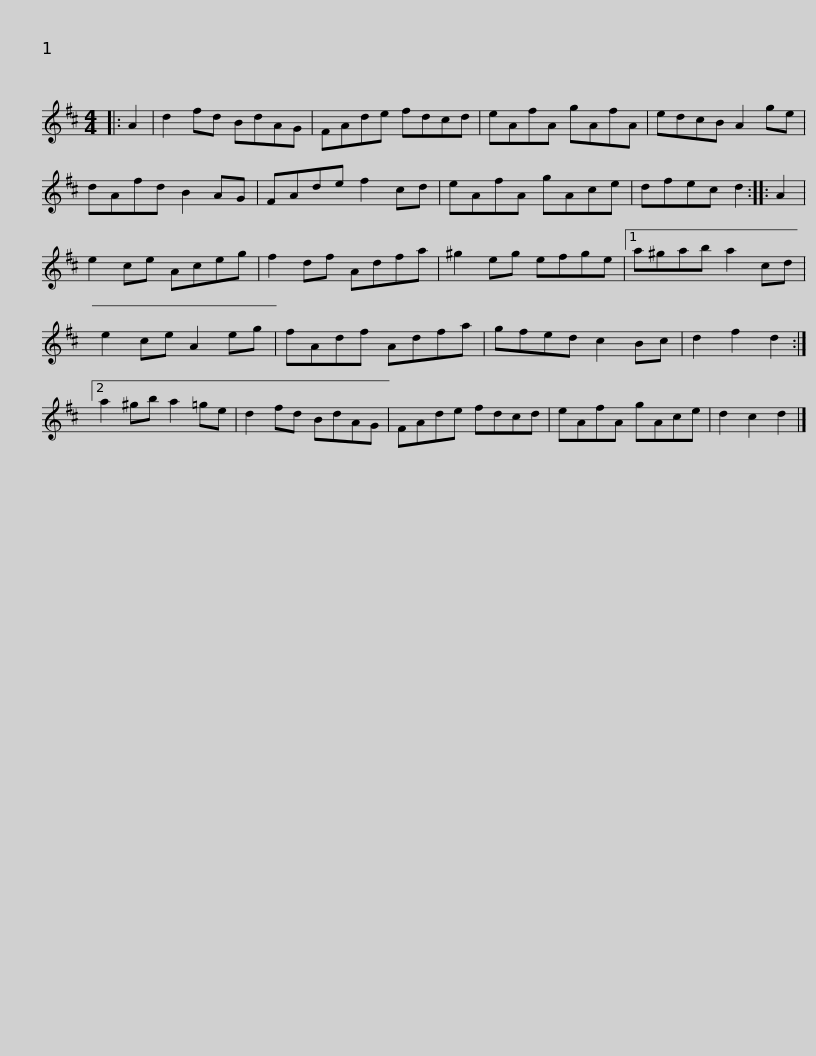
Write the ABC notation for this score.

X:1
L:1/8
M:4/4
I:linebreak $
K:D
V:1 treble
V:1
|: A2 | d2 fd BdAG | FAde fdcd | eAfA gAfA | edcB A2 ge | %5
 dAfd B2 AG |$ FAde f2 cd | eAfA gAce | dfec d2 :: A2 | %10
 e2 ce Aceg | f2 df Adfa | ^g2 eg efge |1$ a^gab a2 cd | e2 ce A2 eg | %15
 fAdf Adfa | gfed c2 Bc | d2 f2 d2 :|2 a2 ^gb a2 =ge |$ d2 fd BdAG | %20
 FAde fdcd | eAfA gAce | d2 c2 d2 |] %23
